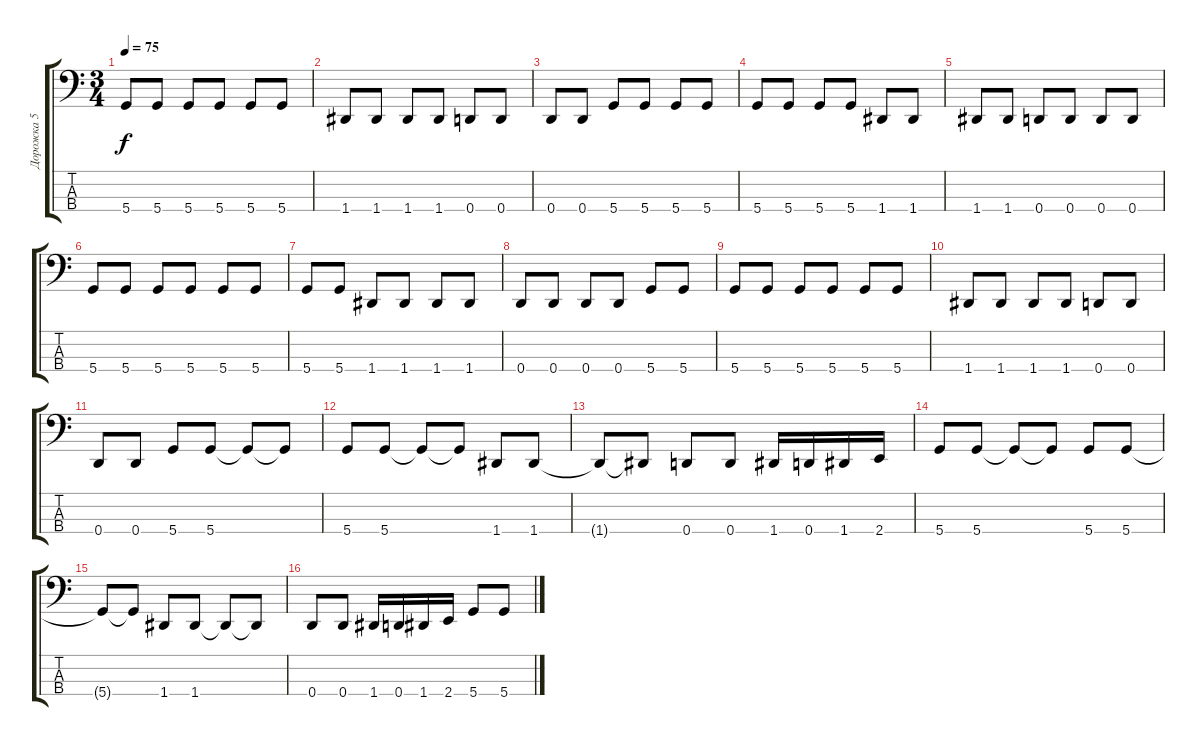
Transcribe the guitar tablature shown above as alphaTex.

\track ("Дорожка 5" "Дорожка 5") {instrument electricbassfinger}
\staff {score tabs}
\tuning (F2 C2 G1 D1) {hide}
\ts (3 4)
\tempo 75
\clef f4
\ks c
5.4.8{dy f} 5.4.8 5.4.8 5.4.8 5.4.8 5.4.8 |
1.4.8 1.4.8 1.4.8 1.4.8 0.4.8 0.4.8 |
0.4.8 0.4.8 5.4.8 5.4.8 5.4.8 5.4.8 |
5.4.8 5.4.8 5.4.8 5.4.8 1.4.8 1.4.8 |
1.4.8 1.4.8 0.4.8 0.4.8 0.4.8 0.4.8 |
5.4.8 5.4.8 5.4.8 5.4.8 5.4.8 5.4.8 |
5.4.8 5.4.8 1.4.8 1.4.8 1.4.8 1.4.8 |
0.4.8 0.4.8 0.4.8 0.4.8 5.4.8 5.4.8 |
5.4.8 5.4.8 5.4.8 5.4.8 5.4.8 5.4.8 |
1.4.8 1.4.8 1.4.8 1.4.8 0.4.8 0.4.8 |
0.4.8 0.4.8 5.4.8 5.4.8 5.4{t}.8 5.4{t}.8 |
5.4.8 5.4.8 5.4{t}.8 5.4{t}.8 1.4.8 1.4.8 |
1.4{t}.8 1.4{t}.8 0.4.8 0.4.8 1.4.16 0.4.16 1.4.16 2.4.16 |
5.4.8 5.4.8 5.4{t}.8 5.4{t}.8 5.4.8 5.4.8 |
5.4{t}.8 5.4{t}.8 1.4.8 1.4.8 1.4{t}.8 1.4{t}.8 |
0.4.8 0.4.8 1.4.16 0.4.16 1.4.16 2.4.16 5.4.8 5.4.8
